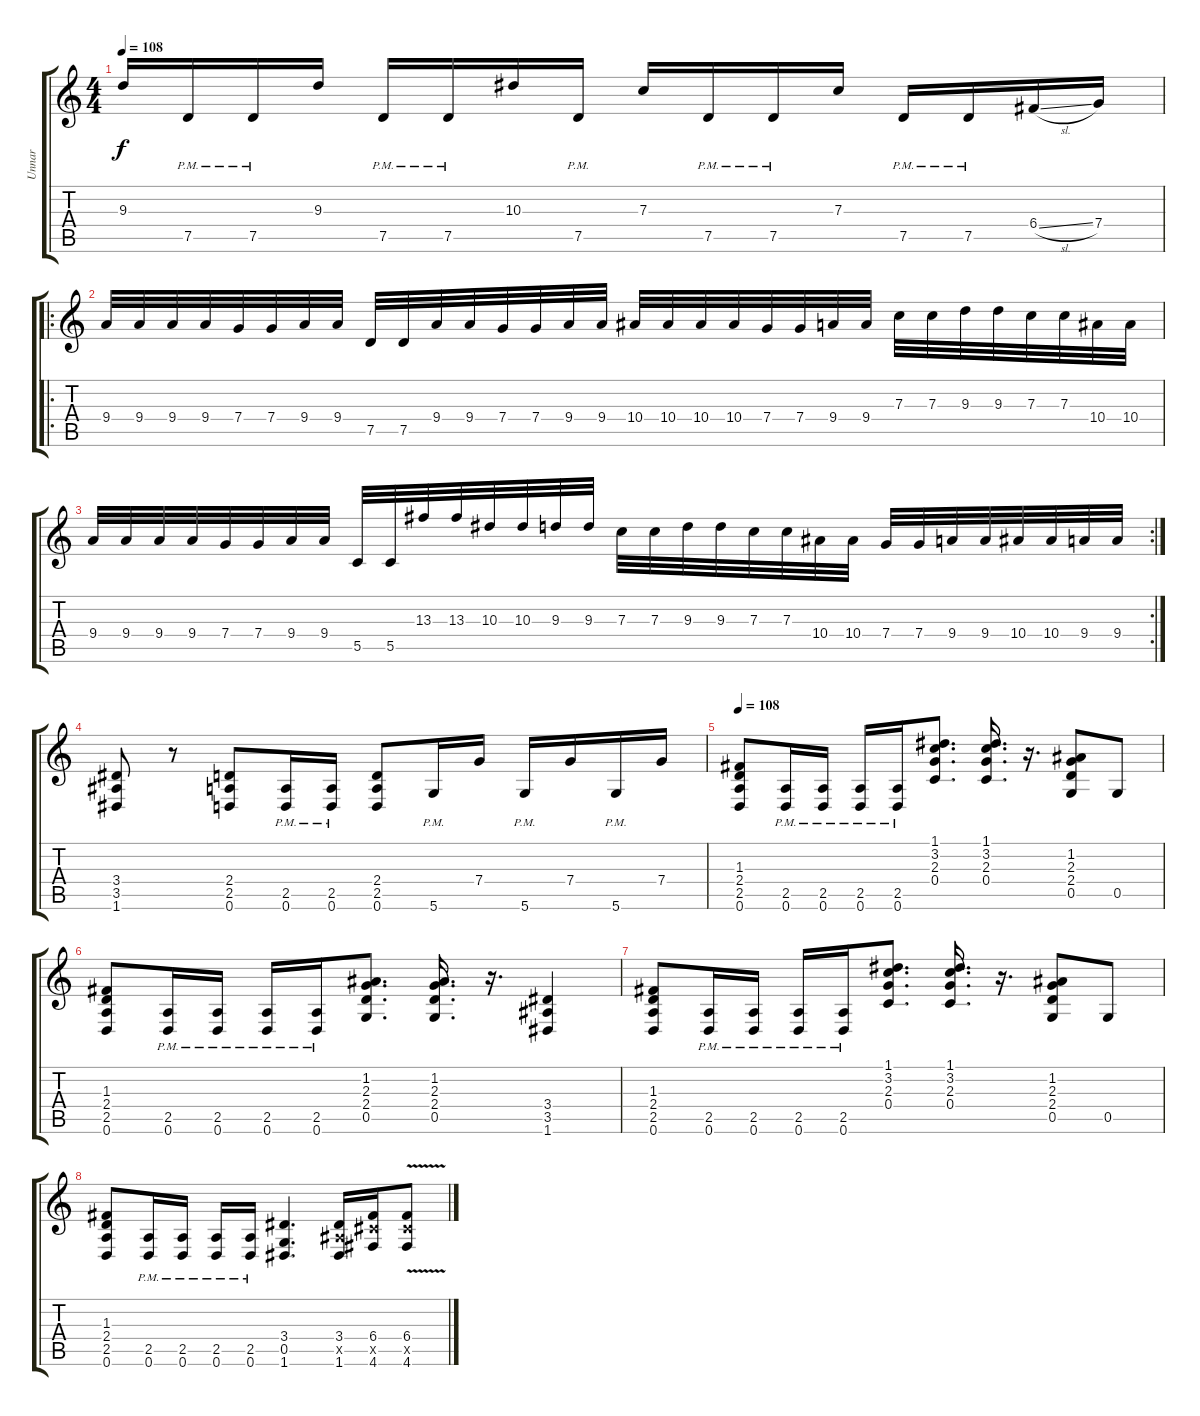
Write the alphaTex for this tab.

\track ("Unnar" "Unnar") {instrument distortionguitar}
\staff {score tabs}
\tuning (D4 A3 F3 C3 G2 D2) {hide}
\ts (4 4)
\tempo 108
\clef g2
\ks c
9.3.16{dy f} 7.5{pm}.16 7.5{pm}.16 9.3.16 7.5{pm}.16 7.5{pm}.16 10.3.16 7.5{pm}.16 7.3.16 7.5{pm}.16 7.5{pm}.16 7.3.16 7.5{pm}.16 7.5{pm}.16 6.4{sl}.16 7.4.16 |
\ro
9.4.32 9.4.32 9.4.32 9.4.32 7.4.32 7.4.32 9.4.32 9.4.32 7.5.32 7.5.32 9.4.32 9.4.32 7.4.32 7.4.32 9.4.32 9.4.32 10.4.32 10.4.32 10.4.32 10.4.32 7.4.32 7.4.32 9.4.32 9.4.32 7.3.32 7.3.32 9.3.32 9.3.32 7.3.32 7.3.32 10.4.32 10.4.32 |
\rc 2
9.4.32 9.4.32 9.4.32 9.4.32 7.4.32 7.4.32 9.4.32 9.4.32 5.5.32 5.5.32 13.3.32 13.3.32 10.3.32 10.3.32 9.3.32 9.3.32 7.3.32 7.3.32 9.3.32 9.3.32 7.3.32 7.3.32 10.4.32 10.4.32 7.4.32 7.4.32 9.4.32 9.4.32 10.4.32 10.4.32 9.4.32 9.4.32 |
(3.4 3.5 1.6).8 r.8 (2.4 2.5 0.6).8 (2.5{pm} 0.6{pm}).16 (2.5{pm} 0.6{pm}).16 (2.4 2.5 0.6).8 5.6{pm}.16 7.4.16 5.6{pm}.16 7.4.16 5.6{pm}.16 7.4.16 |
\tempo 108
(1.3 2.4 2.5 0.6).8 (2.5{pm} 0.6{pm}).16 (2.5{pm} 0.6{pm}).16 (2.5{pm} 0.6{pm}).16 (2.5{pm} 0.6{pm}).16 (1.1 3.2 2.3 0.4).8{d} (1.1 3.2 2.3 0.4).16{d} r.16{d} (1.2 2.3 2.4 0.5).8 0.5.8 |
(1.3 2.4 2.5 0.6).8 (2.5{pm} 0.6{pm}).16 (2.5{pm} 0.6{pm}).16 (2.5{pm} 0.6{pm}).16 (2.5{pm} 0.6{pm}).16 (1.2 2.3 2.4 0.5).8{d} (1.2 2.3 2.4 0.5).16{d} r.16{d} (3.4 3.5 1.6).4 |
(1.3 2.4 2.5 0.6).8 (2.5{pm} 0.6{pm}).16 (2.5{pm} 0.6{pm}).16 (2.5{pm} 0.6{pm}).16 (2.5{pm} 0.6{pm}).16 (1.1 3.2 2.3 0.4).8{d} (1.1 3.2 2.3 0.4).16{d} r.16{d} (1.2 2.3 2.4 0.5).8 0.5.8 |
(1.3 2.4 2.5 0.6).8 (2.5{pm} 0.6{pm}).16 (2.5{pm} 0.6{pm}).16 (2.5{pm} 0.6{pm}).16 (2.5{pm} 0.6{pm}).16 (3.4 0.5 1.6).4{d} (3.4 3.5{x} 1.6).16 (6.4 6.5{x} 4.6).16 (6.4{v} 6.5{x} 4.6{v}).8
